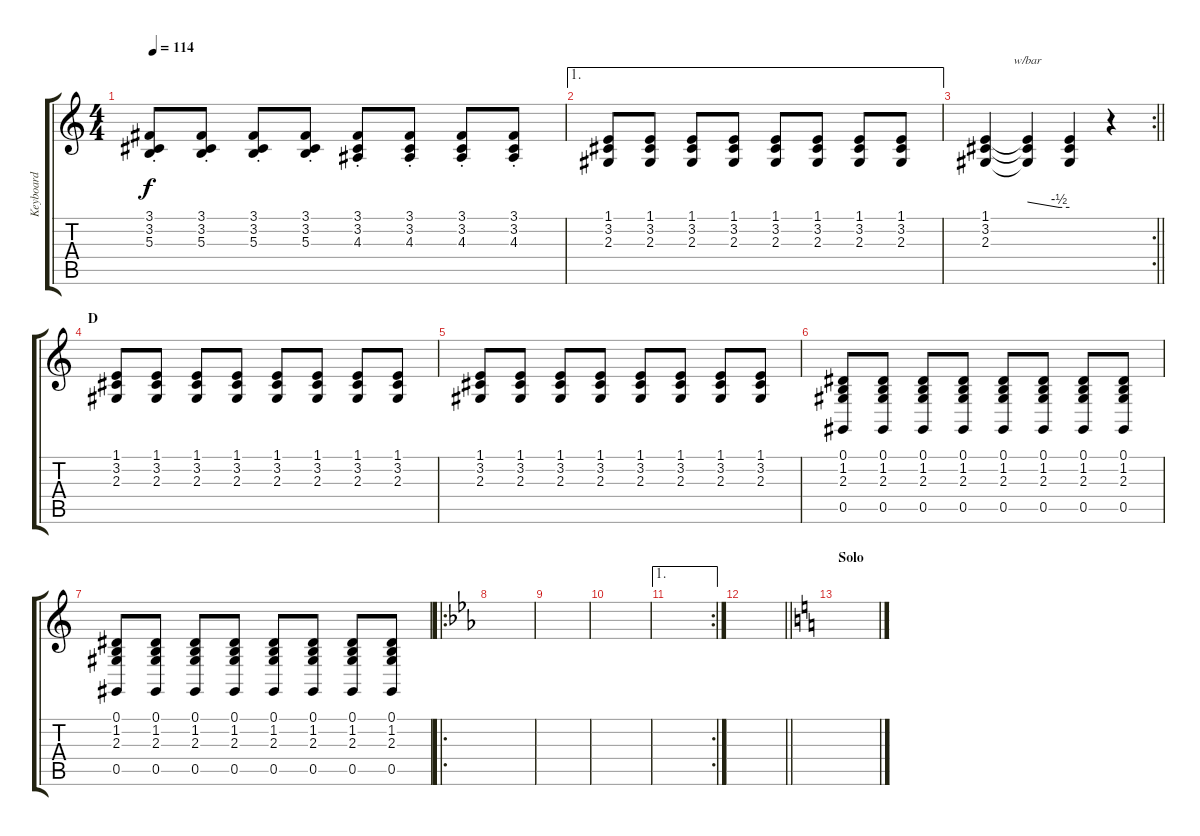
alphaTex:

\track ("Keyboard" "Keyboard") {instrument synthstrings1}
\staff {score tabs}
\tuning (Eb4 Bb3 Gb3 Db3 Ab2 Eb2) {hide}
\ts (4 4)
\tempo 114
\clef g2
\ks c
(3.1{st} 3.2{st} 5.3{st}).8{dy f} (3.1{st} 3.2{st} 5.3{st}).8 (3.1{st} 3.2{st} 5.3{st}).8 (3.1{st} 3.2{st} 5.3{st}).8 (3.1{st} 3.2{st} 4.3{st}).8 (3.1{st} 3.2{st} 4.3{st}).8 (3.1{st} 3.2{st} 4.3{st}).8 (3.1{st} 3.2{st} 4.3{st}).8 |
\ae 1
(1.1 3.2 2.3).8 (1.1 3.2 2.3).8 (1.1 3.2 2.3).8 (1.1 3.2 2.3).8 (1.1 3.2 2.3).8 (1.1 3.2 2.3).8 (1.1 3.2 2.3).8 (1.1 3.2 2.3).8 |
\rc 2
\barLineRight lightlight
(1.1 3.2 2.3).4{instrument synthstrings1} (1.1{t} 3.2{t} 2.3{t}).4{tbe (custom default 0 0 45 -2 60 -2)} (1.1{t} 3.2{t} 2.3{t}).4 r.4 |
\section ("" "D")
(1.1 3.2 2.3).8 (1.1 3.2 2.3).8 (1.1 3.2 2.3).8 (1.1 3.2 2.3).8 (1.1 3.2 2.3).8 (1.1 3.2 2.3).8 (1.1 3.2 2.3).8 (1.1 3.2 2.3).8 |
(1.1 3.2 2.3).8 (1.1 3.2 2.3).8 (1.1 3.2 2.3).8 (1.1 3.2 2.3).8 (1.1 3.2 2.3).8 (1.1 3.2 2.3).8 (1.1 3.2 2.3).8 (1.1 3.2 2.3).8 |
(0.1 1.2 2.3 0.5).8 (0.1 1.2 2.3 0.5).8 (0.1 1.2 2.3 0.5).8 (0.1 1.2 2.3 0.5).8 (0.1 1.2 2.3 0.5).8 (0.1 1.2 2.3 0.5).8 (0.1 1.2 2.3 0.5).8 (0.1 1.2 2.3 0.5).8 |
(0.1 1.2 2.3 0.5).8 (0.1 1.2 2.3 0.5).8 (0.1 1.2 2.3 0.5).8 (0.1 1.2 2.3 0.5).8 (0.1 1.2 2.3 0.5).8 (0.1 1.2 2.3 0.5).8 (0.1 1.2 2.3 0.5).8 (0.1 1.2 2.3 0.5).8 |
\ro
\ks cminor
|
|
|
\ae 1
\rc 2
|
\barLineRight lightlight
|
\section ("" "Solo")
\ks aminor
